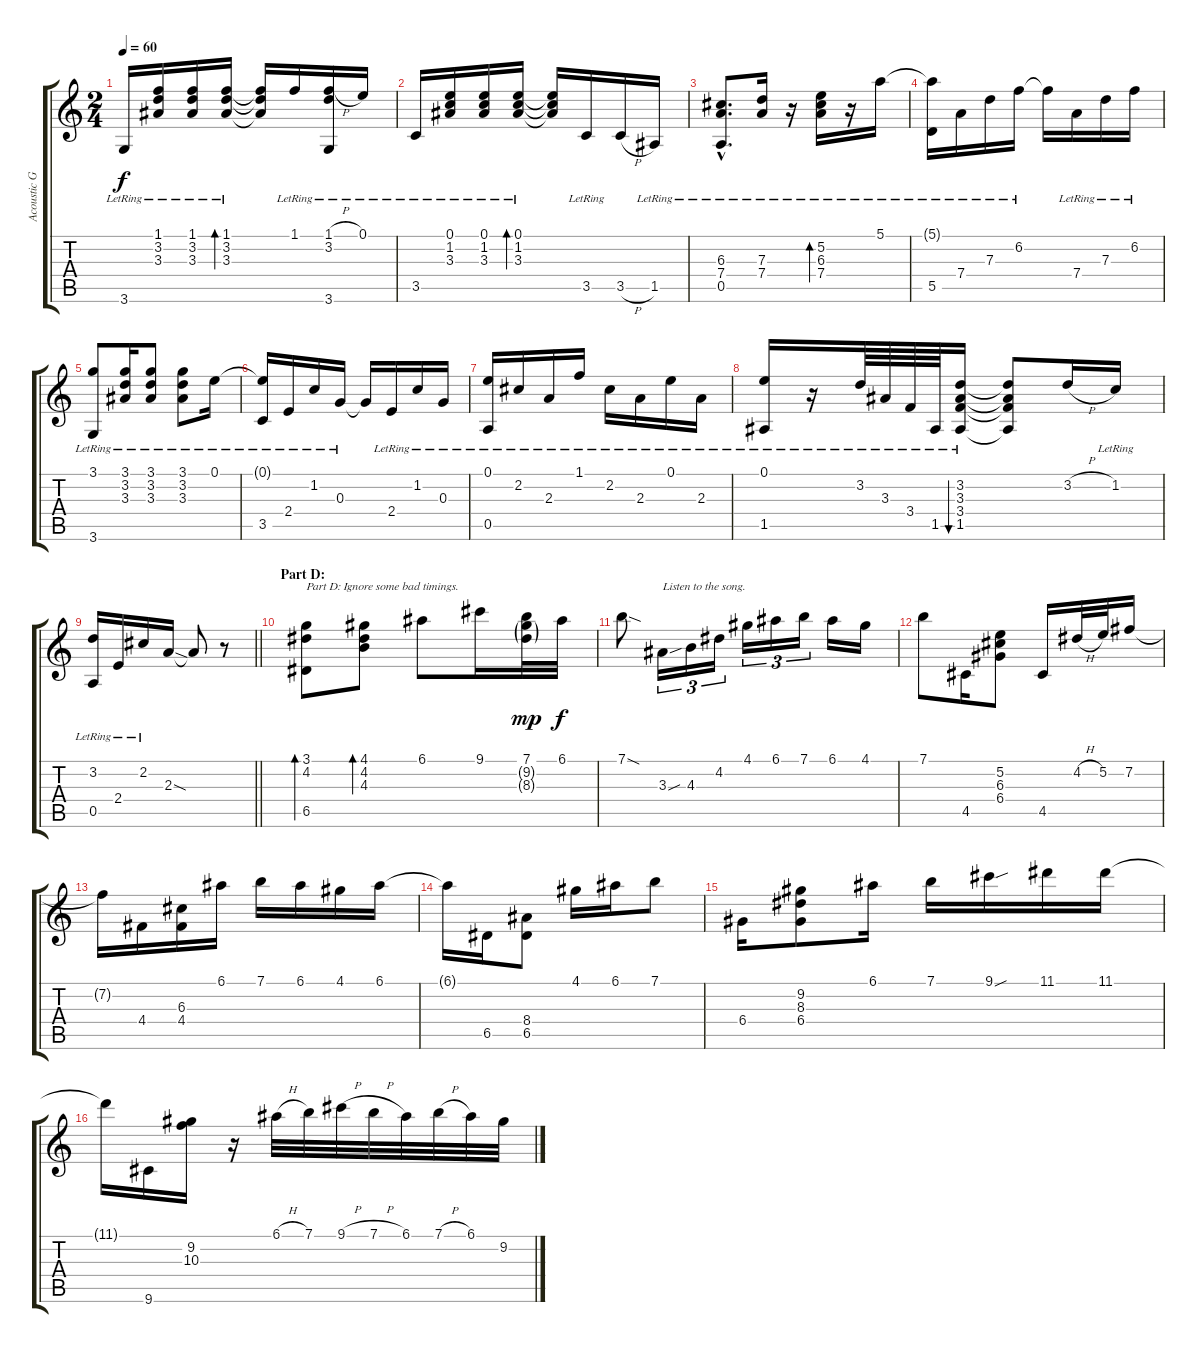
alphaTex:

\track ("Acoustic Guitar" "Acoustic G") {instrument acousticguitarnylon}
\staff {score tabs}
\tuning (E4 B3 G3 D3 A2 E2) {hide}
\ts (2 4)
\tempo 60
\clef g2
\ks c
3.6{lr}.16{dy f} (1.1{lr} 3.2{lr} 3.3{lr}).16 (1.1{lr} 3.2{lr} 3.3{lr}).16 (1.1{lr} 3.2{lr} 3.3{lr}).16{bd 240} (1.1{t} 3.2{t} 3.3{t}).16 1.1{lr}.16 (1.1{h} 3.2{lr} 3.6{lr}).16 0.1{lr}.16 |
3.5{lr}.16 (0.1{lr} 1.2{lr} 3.3{lr}).16 (0.1{lr} 1.2{lr} 3.3{lr}).16 (0.1{lr} 1.2{lr} 3.3{lr}).16{bd 240} (0.1{t} 1.2{t} 3.3{t}).16 3.5{lr}.16 3.5{h}.16 1.5{lr}.16 |
(6.3{hac lr} 7.4{hac lr} 0.5{hac}).8{d} (7.3{lr} 7.4{lr}).16 r.16 (5.2{lr} 6.3{lr} 7.4{lr}).16{bd 120} r.16 5.1{lr}.16 |
(5.1{t} 5.5{lr}).16 7.4{lr}.16 7.3{lr}.16 6.2{lr}.16 6.2{t}.16 7.4{lr}.16 7.3{lr}.16 6.2{lr}.16 |
(3.1{lr} 3.6{lr}).8 (3.1{lr} 3.2{lr} 3.3{lr}).16 (3.1{lr} 3.2{lr} 3.3{lr}).8 (3.1{lr} 3.2{lr} 3.3{lr}).8 0.1{lr}.16 |
(0.1{t} 3.5{lr}).16 2.4{lr}.16 1.2{lr}.16 0.3{lr}.16 0.3{t}.16 2.4{lr}.16 1.2{lr}.16 0.3{lr}.16 |
(0.1{lr} 0.5{lr}).16 2.2{lr}.16 2.3{lr}.16 1.1{lr}.16 2.2{lr}.16 2.3{lr}.16 0.1{lr}.16 2.3{lr}.16 |
(0.1{lr} 1.5{lr}).16 r.16 3.2{lr}.64 3.3{lr}.64 3.4{lr}.64 1.5{lr}.64 (3.2{lr} 3.3{lr} 3.4{lr} 1.5{lr}).16{bu 120} (3.2{t} 3.3{t} 3.4{t} 1.5{t}).8 3.2{h}.16 1.2{lr}.16 |
\barLineRight lightlight
(3.2{lr} 0.5{lr}).16 2.4{lr}.16 2.2{lr}.16 2.3{sod}.16 2.3{t}.8 r.8 |
\section ("" "Part D:")
(3.1 4.2 6.5).8{bd 120 txt "Part D: Ignore some bad timings."} (4.1 4.2 4.3).8{bd 120} 6.1.8 9.1.16 (7.1 9.2{g} 8.3{g}).32{dy mp} 6.1.32{dy f} |
7.1{sod}.8 3.3{sou}.16{tu (3 2) txt "Listen to the song."} 4.3.16{tu (3 2)} 4.2.16{tu (3 2)} 4.1.16{tu (3 2)} 6.1.16{tu (3 2)} 7.1.16{tu (3 2)} 6.1.16 4.1.16 |
7.1.8 4.5.16 (5.2 6.3 6.4).8 4.5.16 4.2{h}.32 5.2.32 7.2.16 |
7.2{t}.16 4.4.16 (6.3 4.4).16 6.1.16 7.1.16 6.1.16 4.1.16 6.1.16 |
6.1{t}.16 6.5.16 (8.4 6.5).8 4.1.16 6.1.16 7.1.8 |
6.4.16 (9.2 8.3 6.4).8 6.1.16 7.1.16 9.1{sou}.16 11.1.16 11.1.16 |
11.1{t}.16 9.6.16 (9.2 10.3).16 r.16 6.1{h}.32 7.1.32 9.1{h}.32 7.1{h}.32 6.1.32 7.1{h}.32 6.1.32 9.2.32
